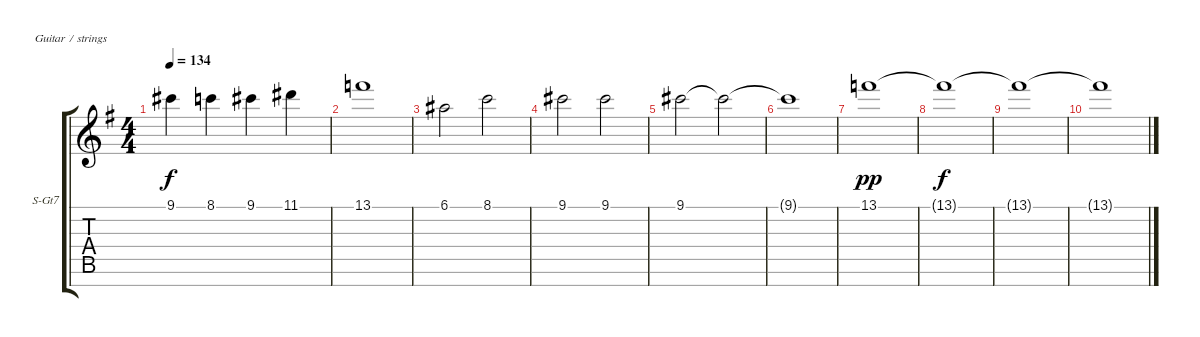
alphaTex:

\bracketExtendMode groupsimilarinstruments
\firstSystemTrackNameOrientation horizontal
\otherSystemsTrackNameOrientation horizontal
\track ("Keyboard 2 - Brat/Shagrath" "S-Gt7") {instrument stringensemble1}
\staff {score tabs}
\tuning (E4 B3 G3 D3 A2 E2 B1)
\displaytranspose 12
\ts (4 4)
\tempo 134
\clef g2
\ks g
9.1.4{dy f} 8.1.4 9.1.4 11.1.4 |
13.1.1 |
6.1.2 8.1.2 |
9.1.2 9.1.2 |
9.1.2 9.1{t}.2 |
9.1{t}.1 |
13.1.1{dy pp} |
13.1{t}.1{dy f} |
13.1{t}.1 |
13.1{t}.1
